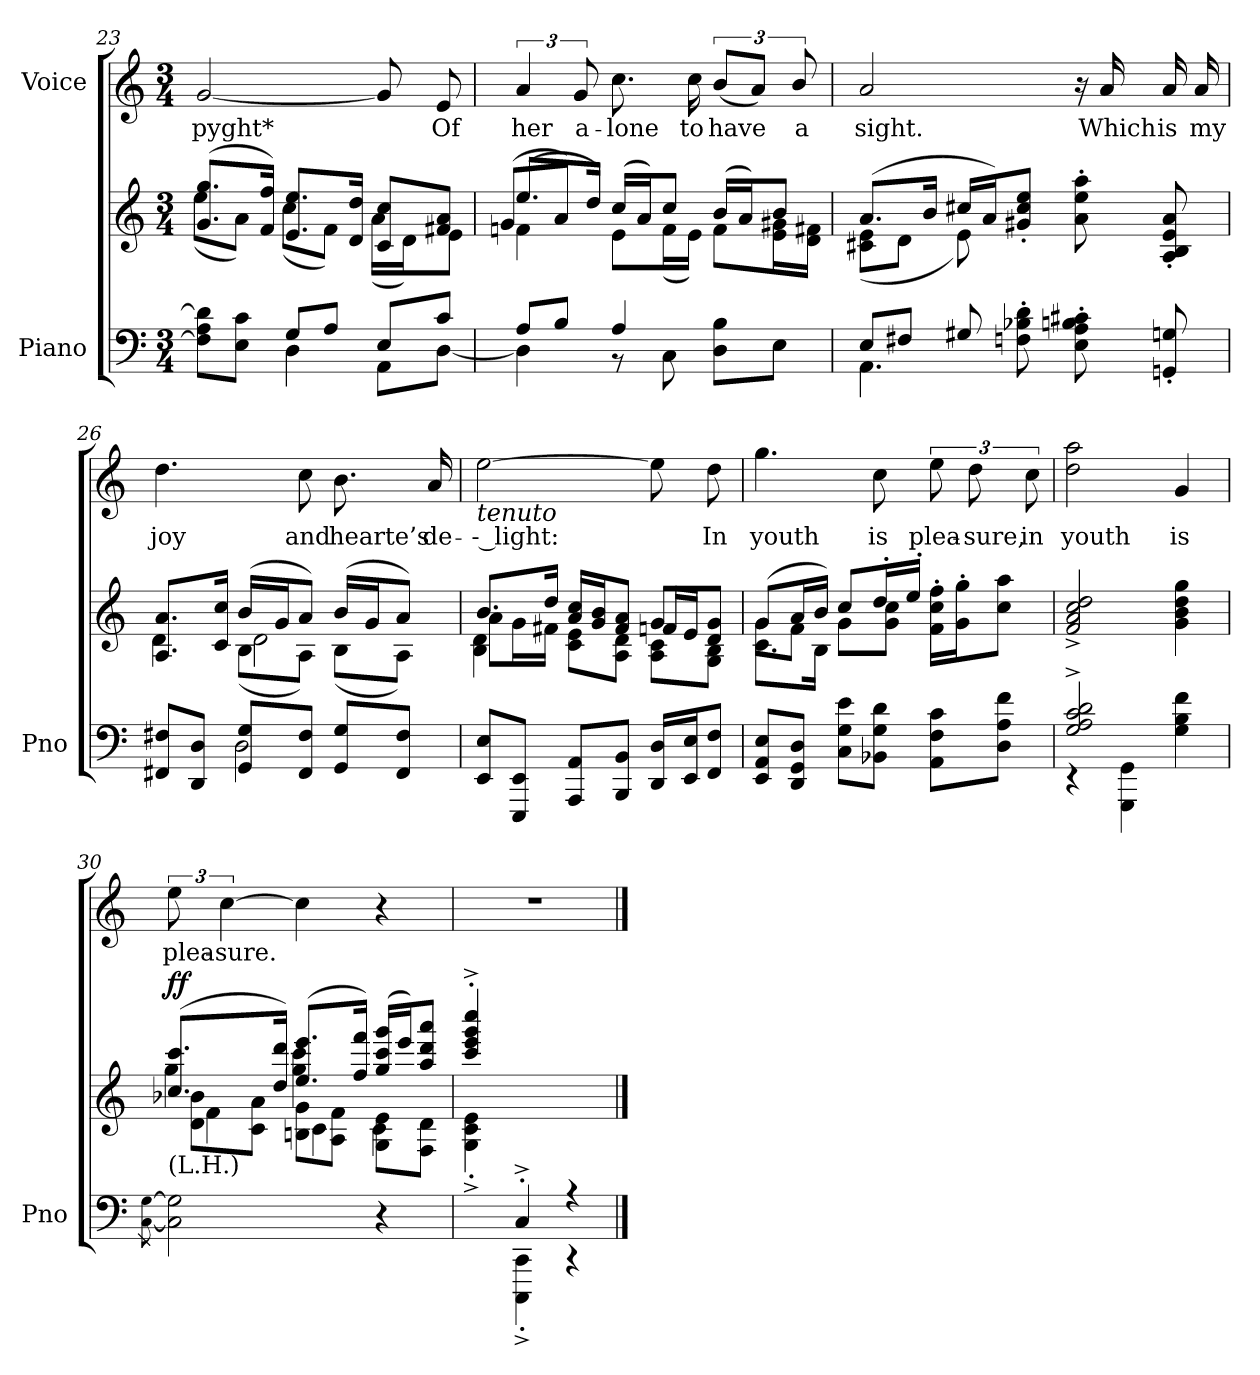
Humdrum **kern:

**kern	**kern	**dynam	**kern	**text
*part2	*part2	*part2	*part1	*part1
*staff3	*staff2	*staff2/3	*staff1	*staff1
*I"Piano	*	*	*I"Voice	*
*I'Pno	*	*	*	*
*clefF4	*clefG2	*	*clefG2	*
*k[]	*k[]	*	*k[]	*
*M3/4	*M3/4	*	*M3/4	*
=23	=23	=23	=23	=23
*^	*^	*	*	*
!	!	!	!	!	!	!LO:LY:b
8F\] 8A\ 8d\]L	4ryy	(8.g/ 8.gg/L	(8ee\L	.	[2g/	pyght*
8E\ 8c\J	.	.	8a\J)	.	.	.
.	.	16f/ 16ff/Jk)	.	.	.	.
8G/L	4D\	8.e/ 8.ee/L	(8cc\L	.	.	.
8A/J	.	.	8f\J)	.	.	.
.	.	16d/ 16dd/Jk	.	.	.	.
8E/L	8AA\L	8c/ 8cc/L	(16a\LL	.	8g/]	.
.	.	.	16d\J)	.	.	.
!	!	!	!	!	!	!LO:LY:b
8c/J	[8D\J	8f#X/ 8a/J	8e\J	.	8e/	Of
!!LO:LB:g=z
=24	=24	=24	=24	=24	=24	=24
*	*	*	*^	*	*	*
!	!	!	!	!	!	!	!LO:LY:b
8A/L	4D\]	(8.ee/L	4fn\	(<8g/L	.	6a/	her
8B/J	.	.	.	8a/J)	.	.	.
!	!	!	!	!	!	!	!LO:LY:b
.	.	.	.	.	.	12g/	a-
.	.	16dd/Jk)	.	.	.	.	.
!	!	!	!	!	!	!	!LO:LY:b
4A/	8r	(16cc/LL	8e\L	2ryy	.	8.cc\	-lone
.	.	16a/J)	.	.	.	.	.
.	8C\	8cc/J	(16f\L	.	.	.	.
!	!	!	!	!	!	!	!LO:LY:b
.	.	.	16e\JJ)	.	.	16cc\	to
!	!	!	!	!	!	!	!LO:LY:b
8D\ 8B\L	4ryy	(16b/LL	8f\L	.	.	(12b/L	have
.	.	16a/J)	.	.	.	.	.
.	.	.	.	.	.	12a/J)	.
8E\J	.	8b/J	16e\ 16g#X\L	.	.	.	.
!	!	!	!	!	!	!	!LO:LY:b
.	.	.	.	.	.	12b/	a
.	.	.	16d\ 16f#X\JJ	.	.	.	.
*	*	*	*v	*v	*	*	*
=25	=25	=25	=25	=25	=25	=25
!	!	!	!	!	!	!LO:LY:b
8E/L	4.AA\	(8.a/L	(8c#X\ 8e\L	.	2a/	sight.
8F#X/J	.	.	8d\J	.	.	.
.	.	16b/Jk	.	.	.	.
8G#X/	.	16cc#X/LL	8e\)	.	.	.
.	.	16a/J)	.	.	.	.
8Fn\' 8B-X\' 8d\'	4.ryy	8g#X/'> 8cc#/'> 8ee/'>J	4.ryy	.	.	.
8E\' 8A\' 8Bn\' 8c#X\'	.	8a\' 8ee\' 8aa\'	.	.	16r	.
!	!	!	!	!	!	!LO:LY:b
.	.	.	.	.	16a/	Which
!	!	!	!	!	!	!LO:LY:b
8GGn/' 8Gn/'	.	8A/' 8B/' 8e/' 8a/'	.	.	16a/	is
!	!	!	!	!	!	!LO:LY:b
.	.	.	.	.	16a/	my
=26	=26	=26	=26	=26	=26	=26
*	*	*	*^	*	*	*
!	!	!	!	!	!	!	!LO:LY:b
8FF#X/ 8F#X/L	4ryy	8.A/ 8.a/L	4d\	4ryy	.	4.dd\	joy
8DD/ 8D/J	.	.	.	.	.	.	.
.	.	16c/ 16cc/Jk	.	.	.	.	.
8GG/ 8G/L	2D\	(16b/LL	(8B\L	2d\	.	.	.
.	.	16g/J	.	.	.	.	.
!	!	!	!	!	!	!	!LO:LY:b
8FF#/ 8F#/J	.	8a/J)	8A\J)	.	.	8cc\	and
!	!	!	!	!	!	!	!LO:LY:b
8GG/ 8G/L	.	(16b/LL	(8B\L	.	.	8.b\	hearte’s
.	.	16g/J	.	.	.	.	.
8FF#/ 8F#/J	.	8a/J)	8A\J)	.	.	.	.
!	!	!	!	!	!	!	!LO:LY:b
.	.	.	.	.	.	16a/	de-
*v	*v	*	*	*	*	*	*
!!LO:LB:g=z
=27	=27	=27	=27	=27	=27	=27
!	!	!	!	!	!LO:TX:b:i:t=tenuto	!
!	!	!	!	!	!	!LO:LY:b
8EE/ 8E/L	8.b/L	8a\L	4B\ 4d\	.	[2ee\	-- light:
8EEE/ 8EE/J	.	16g\L	.	.	.	.
.	16dd/Jk	16f#X\JJ	.	.	.	.
8AAA/ 8AA/L	16a/ 16cc/LL	8c\ 8e\L	4ryy	.	.	.
.	16g/ 16b/J	.	.	.	.	.
8BBB/ 8BB/J	8f#/ 8a/J	8A\ 8d\J	.	.	.	.
16DD/ 16D/LL	8g/L	8A\ 8c\L	16fn/LL	.	8ee\]	.
16EE/ 16E/J	.	.	16e/JJ	.	.	.
!	!	!	!	!	!	!LO:LY:b
8FF/ 8F/J	8d/ 8g/J	8G\ 8B\J	8ryy	.	8dd\	In
=28	=28	=28	=28	=28	=28	=28
!	!	!	!	!	!	!LO:LY:b
8EE/ 8AA/ 8E/L	(8g/L	8.c\L	8g\L	.	4.gg\	youth
8DD/ 8GG/ 8D/J	16a/L	.	8f\J	.	.	.
.	16b/JJ)	16B\Jk	.	.	.	.
8C\ 8G\ 8e\L	8cc/L	8g\L	2ryy	.	.	.
!	!	!	!	!	!	!LO:LY:b
8BB-X\ 8G\ 8d\J	16dd'/L	8g\ 8cc\J	.	.	8cc\	is
.	16ee'/JJ	.	.	.	.	.
!	!	!	!	!	!	!LO:LY:b
8AA\ 8F\ 8c\L	16f\' 16cc\' 16ff\'LL	4ryy	.	.	12ee\	plea-
.	16g\' 16gg\'J	.	.	.	.	.
!	!	!	!	!	!	!LO:LY:b
.	.	.	.	.	12dd\	-sure,
8D\ 8A\ 8f\J	8cc\ 8aa\J	.	.	.	.	.
!	!	!	!	!	!	!LO:LY:b
.	.	.	.	.	12cc\	in
*	*v	*v	*v	*	*	*
=29	=29	=29	=29	=29
*^	*	*	*	*
!	!	!	!	!	!LO:LY:b
2G/^ 2A/^ 2c/^ 2d/^	4r	2f/^ 2a/^ 2cc/^ 2dd/^	.	2dd\ 2aa\	youth
.	4GGG\ 4GG\	.	.	.	.
!	!	!	!	!	!LO:LY:b
4G\ 4B\ 4f\	4ryy	4g\ 4b\ 4dd\ 4gg\	.	4g/	is
*v	*v	*	*	*	*
=30	=30	=30	=30	=30
[8qC\ [<8qG\	.	.	.	.
*	*^	*	*	*
*	*	*^	*	*	*
*	*	*	*^	*	*	*
!	!LO:TX:b:t=(L.H.)	!	!	!	!	!	!
!	!	!	!	!	!LO:DY:a	!	!LO:LY:b
2C\] 2G\]	(8.cc/ 8.ccc/L	4gg\	8d\ 8b-X\L	4f\	ff	12ee\	plea-
!	!	!	!	!	!	!	!LO:LY:b
.	.	.	.	.	.	[6cc\	-sure.
.	.	.	8c\ 8a\J	.	.	.	.
.	16dd/ 16ddd/Jk)	.	.	.	.	.	.
.	(8.ee/ 8.eee/L	4gg\ 4ccc\	8Bn\ 8g\L	4c\	.	4cc\]	.
.	.	.	8A\ 8f\J	.	.	.	.
.	16ff/ 16fff/Jk)	.	.	.	.	.	.
4r	(16gg/ 16ccc/ 16ggg/LL	4ryy	8G\ 8e\L	4c\	.	4r	.
.	16eee/J)	.	.	.	.	.	.
.	8aa/ 8ddd/ 8aaa/J	.	8F\ 8d\J	.	.	.	.
*	*	*v	*v	*v	*	*	*
!!LO:LB:g=z
=31	=31	=31	=31	=31	=31
*^	*	*	*	*	*
4ryy	4ryy	4ccc/'>^> 4eee/'>^> 4ggg/'>^> 4cccc/'>^>	4G\'<^< 4c\'<^< 4e\'<^<	.	2.r	.
4C'^/	4CCC\'^ 4CC\'^	4ryy	2ryy	.	.	.
4r	4r	4ryy	.	.	.	.
*v	*v	*	*	*	*	*
*	*v	*v	*	*	*
==	==	==	==	==
*-	*-	*-	*-	*-
